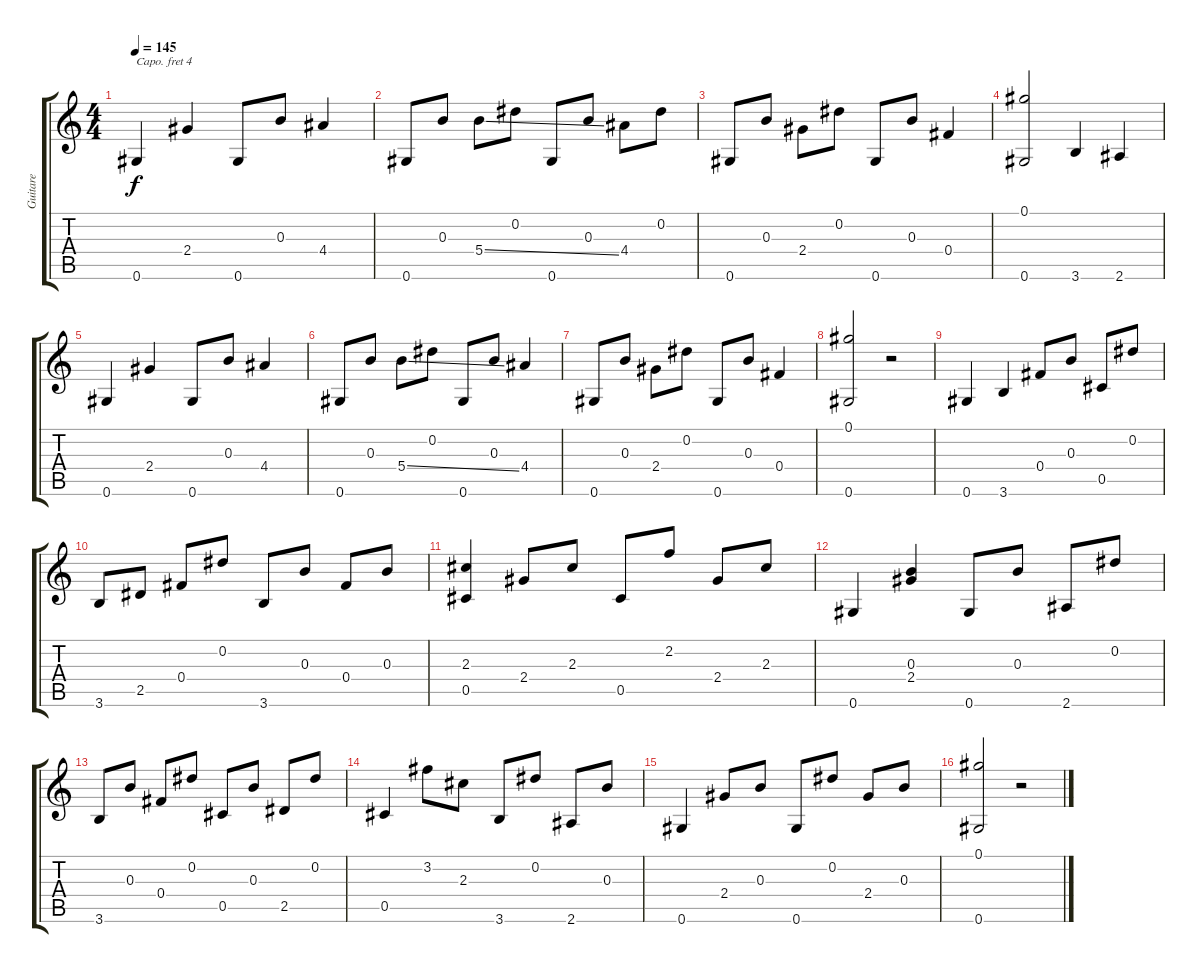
\track ("Guitare" "Guitare") {instrument acousticguitarsteel}
\staff {score tabs}
\capo 4
\tuning (E4 B3 G3 D3 A2 E2) {hide}
\ts (4 4)
\tempo 145
\clef g2
\ks c
0.6.4{dy f instrument acousticguitarsteel} 2.4.4 0.6.8 0.3.8 4.4.4 |
0.6.8 0.3.8 5.4{ss}.8 0.2.8 0.6.8 0.3.8 4.4.8 0.2.8 |
0.6.8 0.3.8 2.4.8 0.2.8 0.6.8 0.3.8 0.4.4 |
(0.1 0.6).2 3.6.4 2.6.4 |
0.6.4 2.4.4 0.6.8 0.3.8 4.4.4 |
0.6.8 0.3.8 5.4{ss}.8 0.2.8 0.6.8 0.3.8 4.4.4 |
0.6.8 0.3.8 2.4.8 0.2.8 0.6.8 0.3.8 0.4.4 |
(0.1 0.6).2 r.2 |
0.6.4 3.6.4 0.4.8 0.3.8 0.5.8 0.2.8 |
3.6.8 2.5.8 0.4.8 0.2.8 3.6.8 0.3.8 0.4.8 0.3.8 |
(2.3 0.5).4 2.4.8 2.3.8 0.5.8 2.2.8 2.4.8 2.3.8 |
0.6.4 (0.3 2.4).4 0.6.8 0.3.8 2.6.8 0.2.8 |
3.6.8 0.3.8 0.4.8 0.2.8 0.5.8 0.3.8 2.5.8 0.2.8 |
0.5.4 3.2.8 2.3.8 3.6.8 0.2.8 2.6.8 0.3.8 |
0.6.4 2.4.8 0.3.8 0.6.8 0.2.8 2.4.8 0.3.8 |
(0.1 0.6).2 r.2
